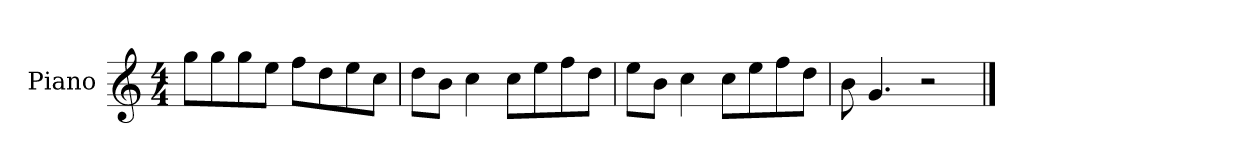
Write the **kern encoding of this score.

**kern
*part1
*staff1
*I"Piano
*I'P-no
*clefG2
*k[]
*M4/4
*MM90
=1
8gg\L
8gg\
8gg\
8ee\J
8ff\L
8dd\
8ee\
8cc\J
=2
8dd\L
8b\J
4cc\
8cc\L
8ee\
8ff\
8dd\J
=3
8ee\L
8b\J
4cc\
8cc\L
8ee\
8ff\
8dd\J
=4
8b\
4.g/
2r
==
*-
